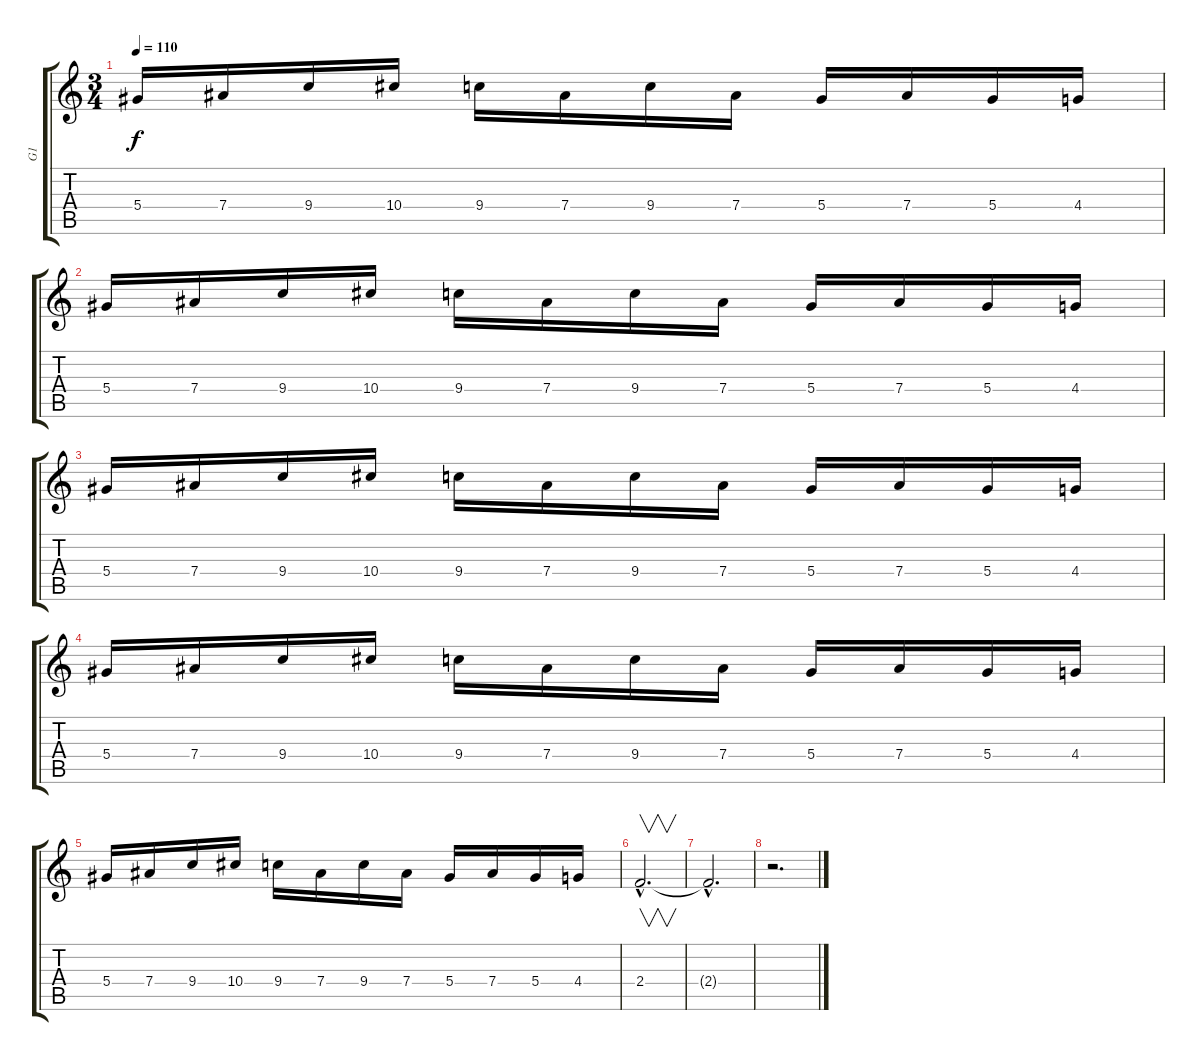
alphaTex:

\track ("G1" "G1") {instrument overdrivenguitar}
\staff {score tabs}
\tuning (F4 C4 Ab3 Eb3 Bb2 F2) {hide}
\ts (3 4)
\tempo 110
\clef g2
\ks c
5.4.16{dy f} 7.4.16 9.4.16 10.4.16 9.4.16 7.4.16 9.4.16 7.4.16 5.4.16 7.4.16 5.4.16 4.4.16 |
5.4.16 7.4.16 9.4.16 10.4.16 9.4.16 7.4.16 9.4.16 7.4.16 5.4.16 7.4.16 5.4.16 4.4.16 |
5.4.16 7.4.16 9.4.16 10.4.16 9.4.16 7.4.16 9.4.16 7.4.16 5.4.16 7.4.16 5.4.16 4.4.16 |
5.4.16 7.4.16 9.4.16 10.4.16 9.4.16 7.4.16 9.4.16 7.4.16 5.4.16 7.4.16 5.4.16 4.4.16 |
5.4.16 7.4.16 9.4.16 10.4.16 9.4.16 7.4.16 9.4.16 7.4.16 5.4.16 7.4.16 5.4.16 4.4.16 |
2.4{hac}.2{v d volume 0} |
2.4{hac t}.2{d} |
r.2{d volume 13}
